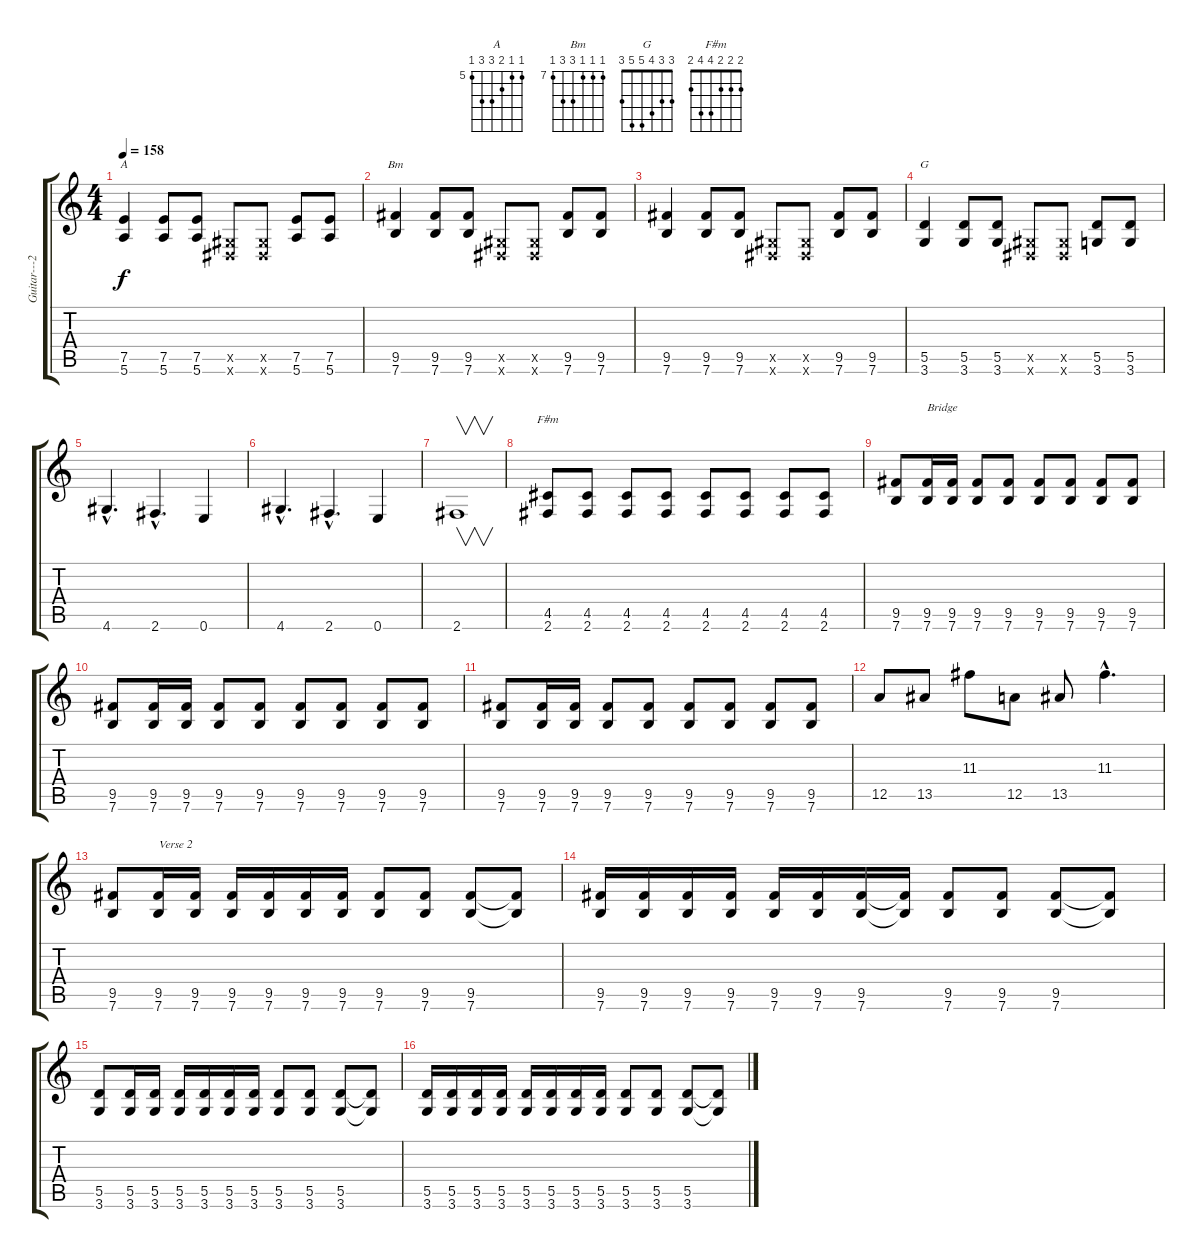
\track ("Guitar---2" "Guitar---2") {instrument distortionguitar}
\staff {score tabs}
\tuning (E4 B3 G3 D3 A2 E2) {hide}
\chord ("A" 5 5 6 7 7 5) {firstfret 5}
\chord ("Bm" 7 7 7 9 9 7) {firstfret 7}
\chord ("G" 3 3 4 5 5 3)
\chord ("F#m" 2 2 2 4 4 2)
\ts (4 4)
\tempo 158
\clef g2
\ks c
(7.5 5.6).4{ch "A" dy f} (7.5 5.6).8 (7.5 5.6).8 (-1.5{x} -1.6{x}).8 (-1.5{x} -1.6{x}).8 (7.5 5.6).8 (7.5 5.6).8 |
(9.5 7.6).4{ch "Bm"} (9.5 7.6).8 (9.5 7.6).8 (-1.5{x} -1.6{x}).8 (-1.5{x} -1.6{x}).8 (9.5 7.6).8 (9.5 7.6).8 |
(9.5 7.6).4 (9.5 7.6).8 (9.5 7.6).8 (-1.5{x} -1.6{x}).8 (-1.5{x} -1.6{x}).8 (9.5 7.6).8 (9.5 7.6).8 |
(5.5 3.6).4{ch "G"} (5.5 3.6).8 (5.5 3.6).8 (-1.5{x} -1.6{x}).8 (-1.5{x} -1.6{x}).8 (5.5 3.6).8 (5.5 3.6).8 |
4.6{hac}.4{d} 2.6{hac}.4{d} 0.6.4 |
4.6{hac}.4{d} 2.6{hac}.4{d} 0.6.4 |
2.6.1{v} |
(4.5 2.6).8{ch "F#m"} (4.5 2.6).8 (4.5 2.6).8 (4.5 2.6).8 (4.5 2.6).8 (4.5 2.6).8 (4.5 2.6).8 (4.5 2.6).8 |
(9.5 7.6).8 (9.5 7.6).16{txt "Bridge"} (9.5 7.6).16 (9.5 7.6).8 (9.5 7.6).8 (9.5 7.6).8 (9.5 7.6).8 (9.5 7.6).8 (9.5 7.6).8 |
(9.5 7.6).8 (9.5 7.6).16 (9.5 7.6).16 (9.5 7.6).8 (9.5 7.6).8 (9.5 7.6).8 (9.5 7.6).8 (9.5 7.6).8 (9.5 7.6).8 |
(9.5 7.6).8 (9.5 7.6).16 (9.5 7.6).16 (9.5 7.6).8 (9.5 7.6).8 (9.5 7.6).8 (9.5 7.6).8 (9.5 7.6).8 (9.5 7.6).8 |
12.5.8 13.5.8 11.3.8 12.5.8 13.5.8 11.3{hac}.4{d} |
(9.5 7.6).8 (9.5 7.6).16{txt "Verse 2"} (9.5 7.6).16 (9.5 7.6).16 (9.5 7.6).16 (9.5 7.6).16 (9.5 7.6).16 (9.5 7.6).8 (9.5 7.6).8 (9.5 7.6).8 (9.5{t} 7.6{t}).8 |
(9.5 7.6).16 (9.5 7.6).16 (9.5 7.6).16 (9.5 7.6).16 (9.5 7.6).16 (9.5 7.6).16 (9.5 7.6).16 (9.5{t} 7.6{t}).16 (9.5 7.6).8 (9.5 7.6).8 (9.5 7.6).8 (9.5{t} 7.6{t}).8 |
(5.5 3.6).8 (5.5 3.6).16 (5.5 3.6).16 (5.5 3.6).16 (5.5 3.6).16 (5.5 3.6).16 (5.5 3.6).16 (5.5 3.6).8 (5.5 3.6).8 (5.5 3.6).8 (5.5{t} 3.6{t}).8 |
(5.5 3.6).16 (5.5 3.6).16 (5.5 3.6).16 (5.5 3.6).16 (5.5 3.6).16 (5.5 3.6).16 (5.5 3.6).16 (5.5 3.6).16 (5.5 3.6).8 (5.5 3.6).8 (5.5 3.6).8 (5.5{t} 3.6{t}).8
